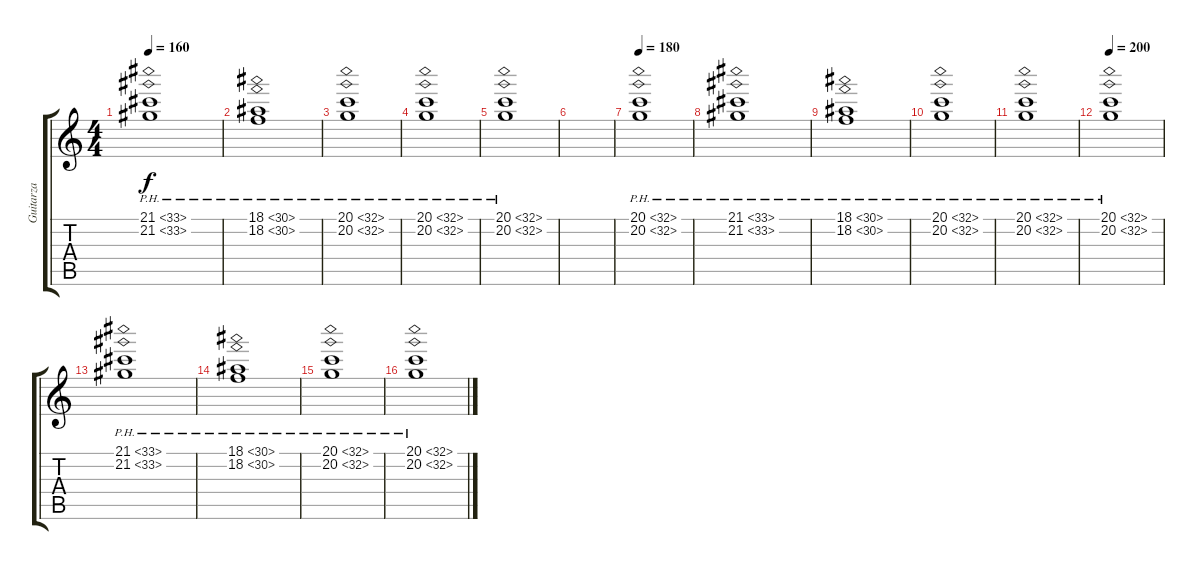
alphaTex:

\track ("Guitarza" "Guitarza") {instrument churchorgan}
\staff {score tabs}
\tuning (E4 B3 G3 D3 A2 E2) {hide}
\ts (4 4)
\tempo 160
\clef g2
\ks c
(21.1{ph 12} 21.2{ph 12}).1{dy f} |
(18.1{ph 12} 18.2{ph 12}).1 |
(20.1{ph 12} 20.2{ph 12}).1 |
(20.1{ph 12} 20.2{ph 12}).1 |
(20.1{ph 12} 20.2{ph 12}).1 |
|
\tempo 180
(20.1{ph 12} 20.2{ph 12}).1{volume 7} |
(21.1{ph 12} 21.2{ph 12}).1 |
(18.1{ph 12} 18.2{ph 12}).1 |
(20.1{ph 12} 20.2{ph 12}).1 |
(20.1{ph 12} 20.2{ph 12}).1 |
\tempo 200
(20.1{ph 12} 20.2{ph 12}).1{volume 0} |
(21.1{ph 12} 21.2{ph 12}).1 |
(18.1{ph 12} 18.2{ph 12}).1 |
(20.1{ph 12} 20.2{ph 12}).1 |
(20.1{ph 12} 20.2{ph 12}).1
